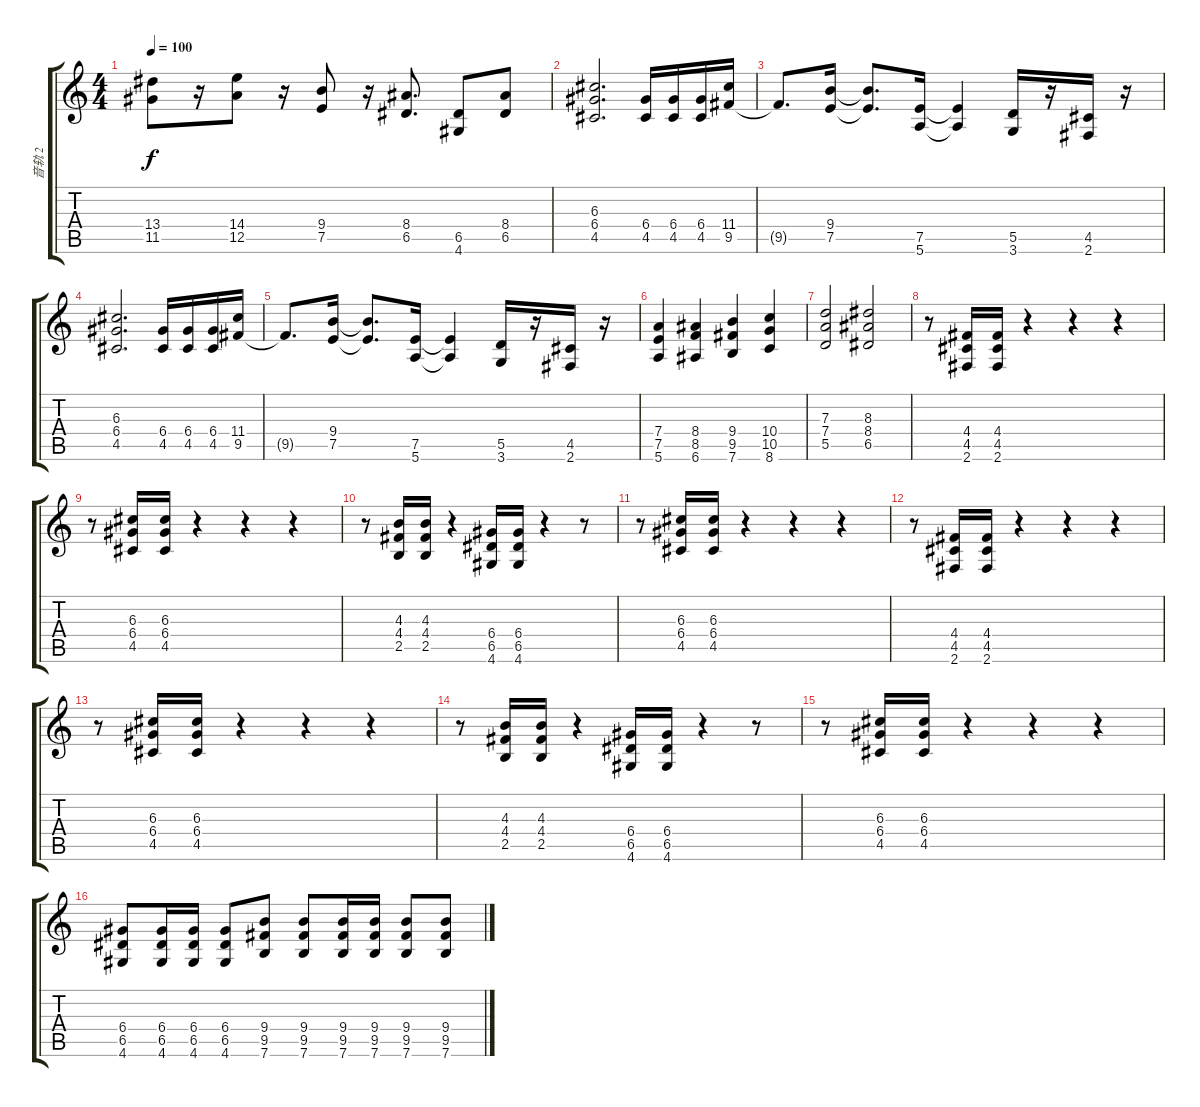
\track ("音轨 2" "音轨 2") {instrument distortionguitar}
\staff {score tabs}
\tuning (E4 B3 G3 D3 A2 E2) {hide}
\ts (4 4)
\tempo 100
\clef g2
\ks c
(13.4 11.5).8{dy f} r.16 (14.4 12.5).8 r.16 (9.4 7.5).8 r.16 (8.4 6.5).8{d} (6.5 4.6).8 (8.4 6.5).8 |
(6.3 6.4 4.5).2{d} (6.4 4.5).16 (6.4 4.5).16 (6.4 4.5).16 (11.4 9.5).16 |
9.5{t}.8{d} (9.4 7.5).16 (9.4{t} 7.5{t}).8{d} (7.5 5.6).16 (7.5{t} 5.6{t}).4 (5.5 3.6).16 r.16 (4.5 2.6).16 r.16 |
(6.3 6.4 4.5).2{d} (6.4 4.5).16 (6.4 4.5).16 (6.4 4.5).16 (11.4 9.5).16 |
9.5{t}.8{d} (9.4 7.5).16 (9.4{t} 7.5{t}).8{d} (7.5 5.6).16 (7.5{t} 5.6{t}).4 (5.5 3.6).16 r.16 (4.5 2.6).16 r.16 |
(7.4 7.5 5.6).4 (8.4 8.5 6.6).4 (9.4 9.5 7.6).4 (10.4 10.5 8.6).4 |
(7.3 7.4 5.5).2 (8.3 8.4 6.5).2 |
r.8 (4.4 4.5 2.6).16 (4.4 4.5 2.6).16 r.4 r.4 r.4 |
r.8 (6.3 6.4 4.5).16 (6.3 6.4 4.5).16 r.4 r.4 r.4 |
r.8 (4.3 4.4 2.5).16 (4.3 4.4 2.5).16 r.4 (6.4 6.5 4.6).16 (6.4 6.5 4.6).16 r.4 r.8 |
r.8 (6.3 6.4 4.5).16 (6.3 6.4 4.5).16 r.4 r.4 r.4 |
r.8 (4.4 4.5 2.6).16 (4.4 4.5 2.6).16 r.4 r.4 r.4 |
r.8 (6.3 6.4 4.5).16 (6.3 6.4 4.5).16 r.4 r.4 r.4 |
r.8 (4.3 4.4 2.5).16 (4.3 4.4 2.5).16 r.4 (6.4 6.5 4.6).16 (6.4 6.5 4.6).16 r.4 r.8 |
r.8 (6.3 6.4 4.5).16 (6.3 6.4 4.5).16 r.4 r.4 r.4 |
(6.4 6.5 4.6).8 (6.4 6.5 4.6).16 (6.4 6.5 4.6).16 (6.4 6.5 4.6).8 (9.4 9.5 7.6).8 (9.4 9.5 7.6).8 (9.4 9.5 7.6).16 (9.4 9.5 7.6).16 (9.4 9.5 7.6).8 (9.4 9.5 7.6).8
